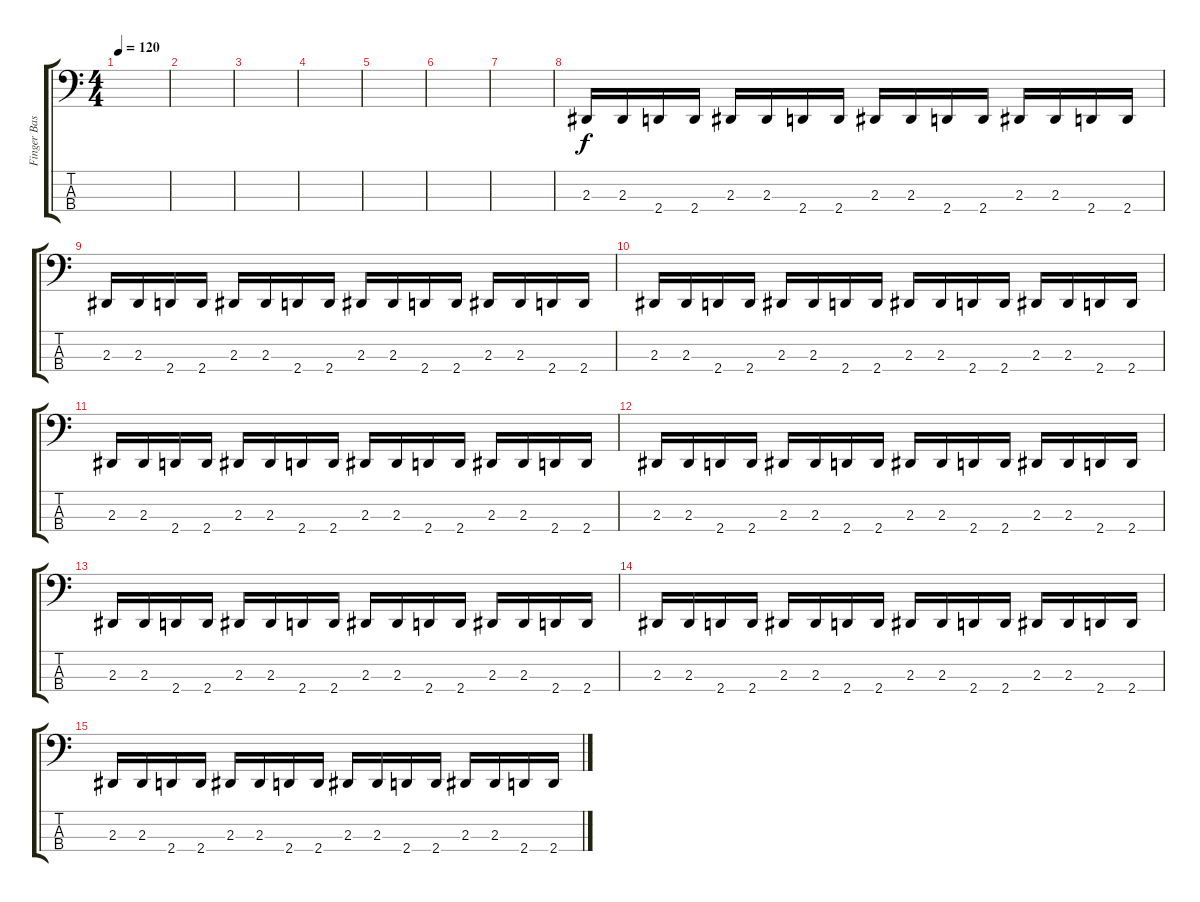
\track ("Finger Bass - Exar Khun" "Finger Bas") {instrument electricbassfinger}
\staff {score tabs}
\tuning (E4 B3 Db1 C1) {hide}
\ts (4 4)
\tempo 120
\clef f4
\ks c
|
|
|
|
|
|
|
2.3.16 2.3.16 2.4.16 2.4.16 2.3.16 2.3.16 2.4.16 2.4.16 2.3.16 2.3.16 2.4.16 2.4.16 2.3.16 2.3.16 2.4.16 2.4.16 |
2.3.16 2.3.16 2.4.16 2.4.16 2.3.16 2.3.16 2.4.16 2.4.16 2.3.16 2.3.16 2.4.16 2.4.16 2.3.16 2.3.16 2.4.16 2.4.16 |
2.3.16 2.3.16 2.4.16 2.4.16 2.3.16 2.3.16 2.4.16 2.4.16 2.3.16 2.3.16 2.4.16 2.4.16 2.3.16 2.3.16 2.4.16 2.4.16 |
2.3.16 2.3.16 2.4.16 2.4.16 2.3.16 2.3.16 2.4.16 2.4.16 2.3.16 2.3.16 2.4.16 2.4.16 2.3.16 2.3.16 2.4.16 2.4.16 |
2.3.16 2.3.16 2.4.16 2.4.16 2.3.16 2.3.16 2.4.16 2.4.16 2.3.16 2.3.16 2.4.16 2.4.16 2.3.16 2.3.16 2.4.16 2.4.16 |
2.3.16 2.3.16 2.4.16 2.4.16 2.3.16 2.3.16 2.4.16 2.4.16 2.3.16 2.3.16 2.4.16 2.4.16 2.3.16 2.3.16 2.4.16 2.4.16 |
2.3.16 2.3.16 2.4.16 2.4.16 2.3.16 2.3.16 2.4.16 2.4.16 2.3.16 2.3.16 2.4.16 2.4.16 2.3.16 2.3.16 2.4.16 2.4.16 |
2.3.16 2.3.16 2.4.16 2.4.16 2.3.16 2.3.16 2.4.16 2.4.16 2.3.16 2.3.16 2.4.16 2.4.16 2.3.16 2.3.16 2.4.16 2.4.16
